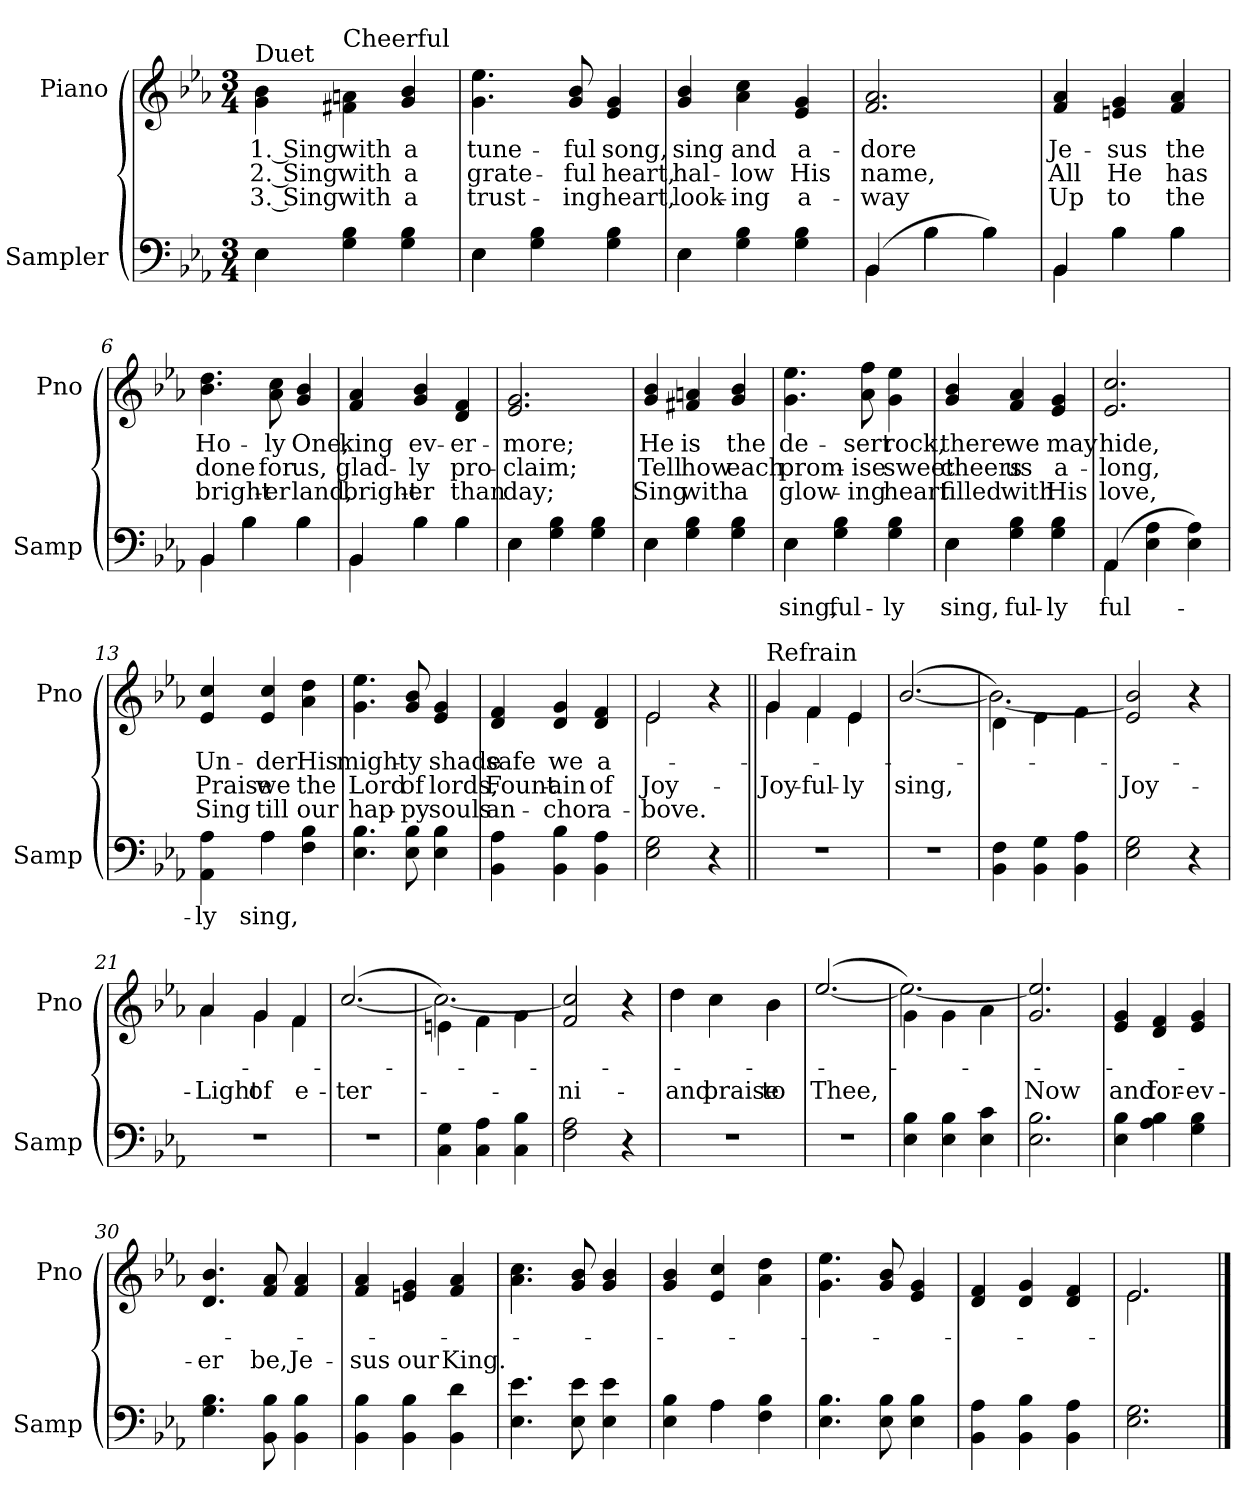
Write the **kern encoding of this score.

**kern	**text	**kern	**text	**text	**text
*part2	*part2	*part1	*part1	*part1	*part1
*staff2	*staff2	*staff1	*staff1	*staff1	*staff1
*I"Sampler	*	*I"Piano	*	*	*
*I'Samp	*	*I'Pno	*	*	*
*clefF4	*	*clefG2	*	*	*
*k[b-e-a-]	*	*k[b-e-a-]	*	*	*
*E-:	*	*E-:	*	*	*
*M3/4	*	*M3/4	*	*	*
=1	=1	=1	=1	=1	=1
*^	*	*	*	*	*
!	!	!	!LO:TX:t=Duet	!	!	!
4E-\	4E-	.	4g\ 4b-\	1. Sing	2. Sing	3. Sing
!	!	!	!LO:TX:t=Cheerful	!	!	!
4G 4B-	2ryy	.	4f#X\ 4an\	with	with	with
4G 4B-	.	.	4g 4b-	a	a	a
=2	=2	=2	=2	=2	=2	=2
4E-\	4E-	.	4.g 4.ee-	tune-	grate-	trust-
4G 4B-	2ryy	.	.	.	.	.
.	.	.	8g 8b-	-ful	-ful	-ing
4G 4B-	.	.	4e- 4g	song,	heart,	heart,
=3	=3	=3	=3	=3	=3	=3
4E-\	4E-	.	4g 4b-	sing	hal-	look-
4G 4B-	2ryy	.	4a- 4cc	and	-low	-ing
4G 4B-	.	.	4e- 4g	a-	His	a-
=4	=4	=4	=4	=4	=4	=4
(4BB-/	4BB-	.	2.f 2.a-	-dore	name,	-way
4B-\	4B-	.	.	.	.	.
4B-\)	4B-	.	.	.	.	.
=5	=5	=5	=5	=5	=5	=5
4BB-/	4BB-	.	4f 4a-	Je-	All	Up
4B-\	4B-	.	4en 4g	-sus	He	to
4B-\	4B-	.	4f 4a-	the	has	the
=6	=6	=6	=6	=6	=6	=6
4BB-/	4BB-	.	4.b- 4.dd	Ho-	done	bright-
4B-\	4B-	.	.	.	.	.
.	.	.	8a- 8cc	-ly	for	-er
4B-\	4B-	.	4g 4b-	One,	us,	land,
=7	=7	=7	=7	=7	=7	=7
4BB-/	4BB-	.	4f 4a-	king	glad-	bright-
4B-\	4B-	.	4g 4b-	ev-	-ly	-er
4B-\	4B-	.	4d 4f	-er-	pro-	than
=8	=8	=8	=8	=8	=8	=8
4E-\	4E-	.	2.e- 2.g	-more;	-claim;	day;
4G 4B-	2ryy	.	.	.	.	.
4G 4B-	.	.	.	.	.	.
=9	=9	=9	=9	=9	=9	=9
4E-\	4E-	.	4g 4b-	He	Tell	Sing
4G 4B-	2ryy	.	4f#X 4an	is	how	with
4G 4B-	.	.	4g 4b-	the	each	a
=10	=10	=10	=10	=10	=10	=10
4E-\	4E-	sing,	4.g 4.ee-	de-	prom-	glow-
4G 4B-	2ryy	-ful-	.	.	.	.
.	.	.	8a- 8ff	-sert	-ise	-ing
4G 4B-	.	-ly	4g 4ee-	rock,	sweet	heart
=11	=11	=11	=11	=11	=11	=11
4E-\	4E-	sing,	4g 4b-	there	cheers	filled
4G 4B-	2ryy	-ful-	4f 4a-	we	us	with
4G 4B-	.	-ly	4e- 4g	may	a-	His
=12	=12	=12	=12	=12	=12	=12
(4AA-/	4AA-	-ful-	2.e- 2.cc	hide,	-long,	love,
4E- 4A-	2ryy	.	.	.	.	.
4E- 4A-)	.	.	.	.	.	.
=13	=13	=13	=13	=13	=13	=13
4AA- 4A-	4ryy	-ly	4e- 4cc	Un-	Praise	Sing
4A-\	4A-	sing,	4e- 4cc	-der	we	till
4F 4B-	4ryy	.	4a- 4dd	His	the	our
*v	*v	*	*	*	*	*
=14	=14	=14	=14	=14	=14
4.E- 4.B-	.	4.g 4.ee-	might-	Lord	hap-
8E- 8B-	.	8g 8b-	-y	of	-py
4E- 4B-	.	4e- 4g	shade	lords,	souls
=15	=15	=15	=15	=15	=15
4BB- 4A-	.	4d 4f	safe	Fount-	an-
4BB- 4B-	.	4d 4g	we	-ain	-chor
4BB- 4A-	.	4d 4f	a-	of	a-
=16	=16	=16	=16	=16	=16
*	*	*^	*	*	*
2E- 2G	.	2e-/	2e-	.	Joy-	-bove.
4r	.	4r	4ryy	.	.	.
=17||	=17||	=17||	=17||	=17||	=17||	=17||
!	!	!LO:TX:t=Refrain	!	!	!	!
2.r	.	4g/	4g	.	Joy-	.
.	.	4f/	4f	.	-ful-	.
.	.	4e-/	4e-	.	-ly	.
*	*	*v	*v	*	*	*
=18	=18	=18	=18	=18	=18
2.r	.	([2.b-/	.	sing,	.
=19	=19	=19	=19	=19	=19
*	*	*^	*	*	*
4BB- 4F	.	4d\	2.b-_)	.	.	.
4BB- 4G	.	4e-\	.	.	.	.
4BB- 4A-	.	4f\	.	.	.	.
*	*	*v	*v	*	*	*
=20	=20	=20	=20	=20	=20
2E- 2G	.	2e-/ 2b-/]	.	Joy-	.
4r	.	4r	.	.	.
=21	=21	=21	=21	=21	=21
*	*	*^	*	*	*
2.r	.	4a-/	4a-	.	Light	.
.	.	4g/	4g	.	of	.
.	.	4f/	4f	.	e-	.
*	*	*v	*v	*	*	*
=22	=22	=22	=22	=22	=22
2.r	.	([2.cc/	.	-ter-	.
=23	=23	=23	=23	=23	=23
*	*	*^	*	*	*
4C 4G	.	4en\	2.cc_)	.	.	.
4C 4A-	.	4f\	.	.	.	.
4C 4B-	.	4g\	.	.	.	.
*	*	*v	*v	*	*	*
=24	=24	=24	=24	=24	=24
2F 2A-	.	2f/ 2cc/]	.	-ni-	.
4r	.	4r	.	.	.
=25	=25	=25	=25	=25	=25
*	*	*^	*	*	*
2.r	.	4dd\	4dd	.	and	.
.	.	4cc\	4cc	.	praise	.
.	.	4b-\	4b-	.	to	.
*	*	*v	*v	*	*	*
=26	=26	=26	=26	=26	=26
2.r	.	([2.ee-/	.	Thee,	.
=27	=27	=27	=27	=27	=27
*	*	*^	*	*	*
4E- 4B-	.	4g\	2.ee-_)	.	.	.
4E- 4B-	.	4g\	.	.	.	.
4E- 4c	.	4a-\	.	.	.	.
*	*	*v	*v	*	*	*
=28	=28	=28	=28	=28	=28
2.E- 2.B-	.	2.g/ 2.ee-/]	.	Now	.
=29	=29	=29	=29	=29	=29
4E- 4B-	.	4e- 4g	.	and	.
4A- 4B-	.	4d 4f	.	for-	.
4G 4B-	.	4e- 4g	.	-ev-	.
=30	=30	=30	=30	=30	=30
4.G 4.B-	.	4.d 4.b-	.	-er	.
8BB- 8B-	.	8f 8a-	.	be,	.
4BB- 4B-	.	4f 4a-	.	Je-	.
=31	=31	=31	=31	=31	=31
4BB- 4B-	.	4f 4a-	.	-sus	.
4BB- 4B-	.	4en 4g	.	our	.
4BB- 4d	.	4f 4a-	.	King.	.
=32	=32	=32	=32	=32	=32
4.E- 4.e-	.	4.a- 4.cc	.	.	.
8E- 8e-	.	8g 8b-	.	.	.
4E- 4e-	.	4g 4b-	.	.	.
=33	=33	=33	=33	=33	=33
*^	*	*	*	*	*
4E- 4B-	4ryy	.	4g 4b-	.	.	.
4A-\	4A-	.	4e- 4cc	.	.	.
4F 4B-	4ryy	.	4a- 4dd	.	.	.
*v	*v	*	*	*	*	*
=34	=34	=34	=34	=34	=34
4.E- 4.B-	.	4.g 4.ee-	.	.	.
8E- 8B-	.	8g 8b-	.	.	.
4E- 4B-	.	4e- 4g	.	.	.
=35	=35	=35	=35	=35	=35
4BB- 4A-	.	4d 4f	.	.	.
4BB- 4B-	.	4d 4g	.	.	.
4BB- 4A-	.	4d 4f	.	.	.
=36	=36	=36	=36	=36	=36
*	*	*^	*	*	*
2.E- 2.G	.	2.e-/	2.e-	.	.	.
*	*	*v	*v	*	*	*
==	==	==	==	==	==
*-	*-	*-	*-	*-	*-
